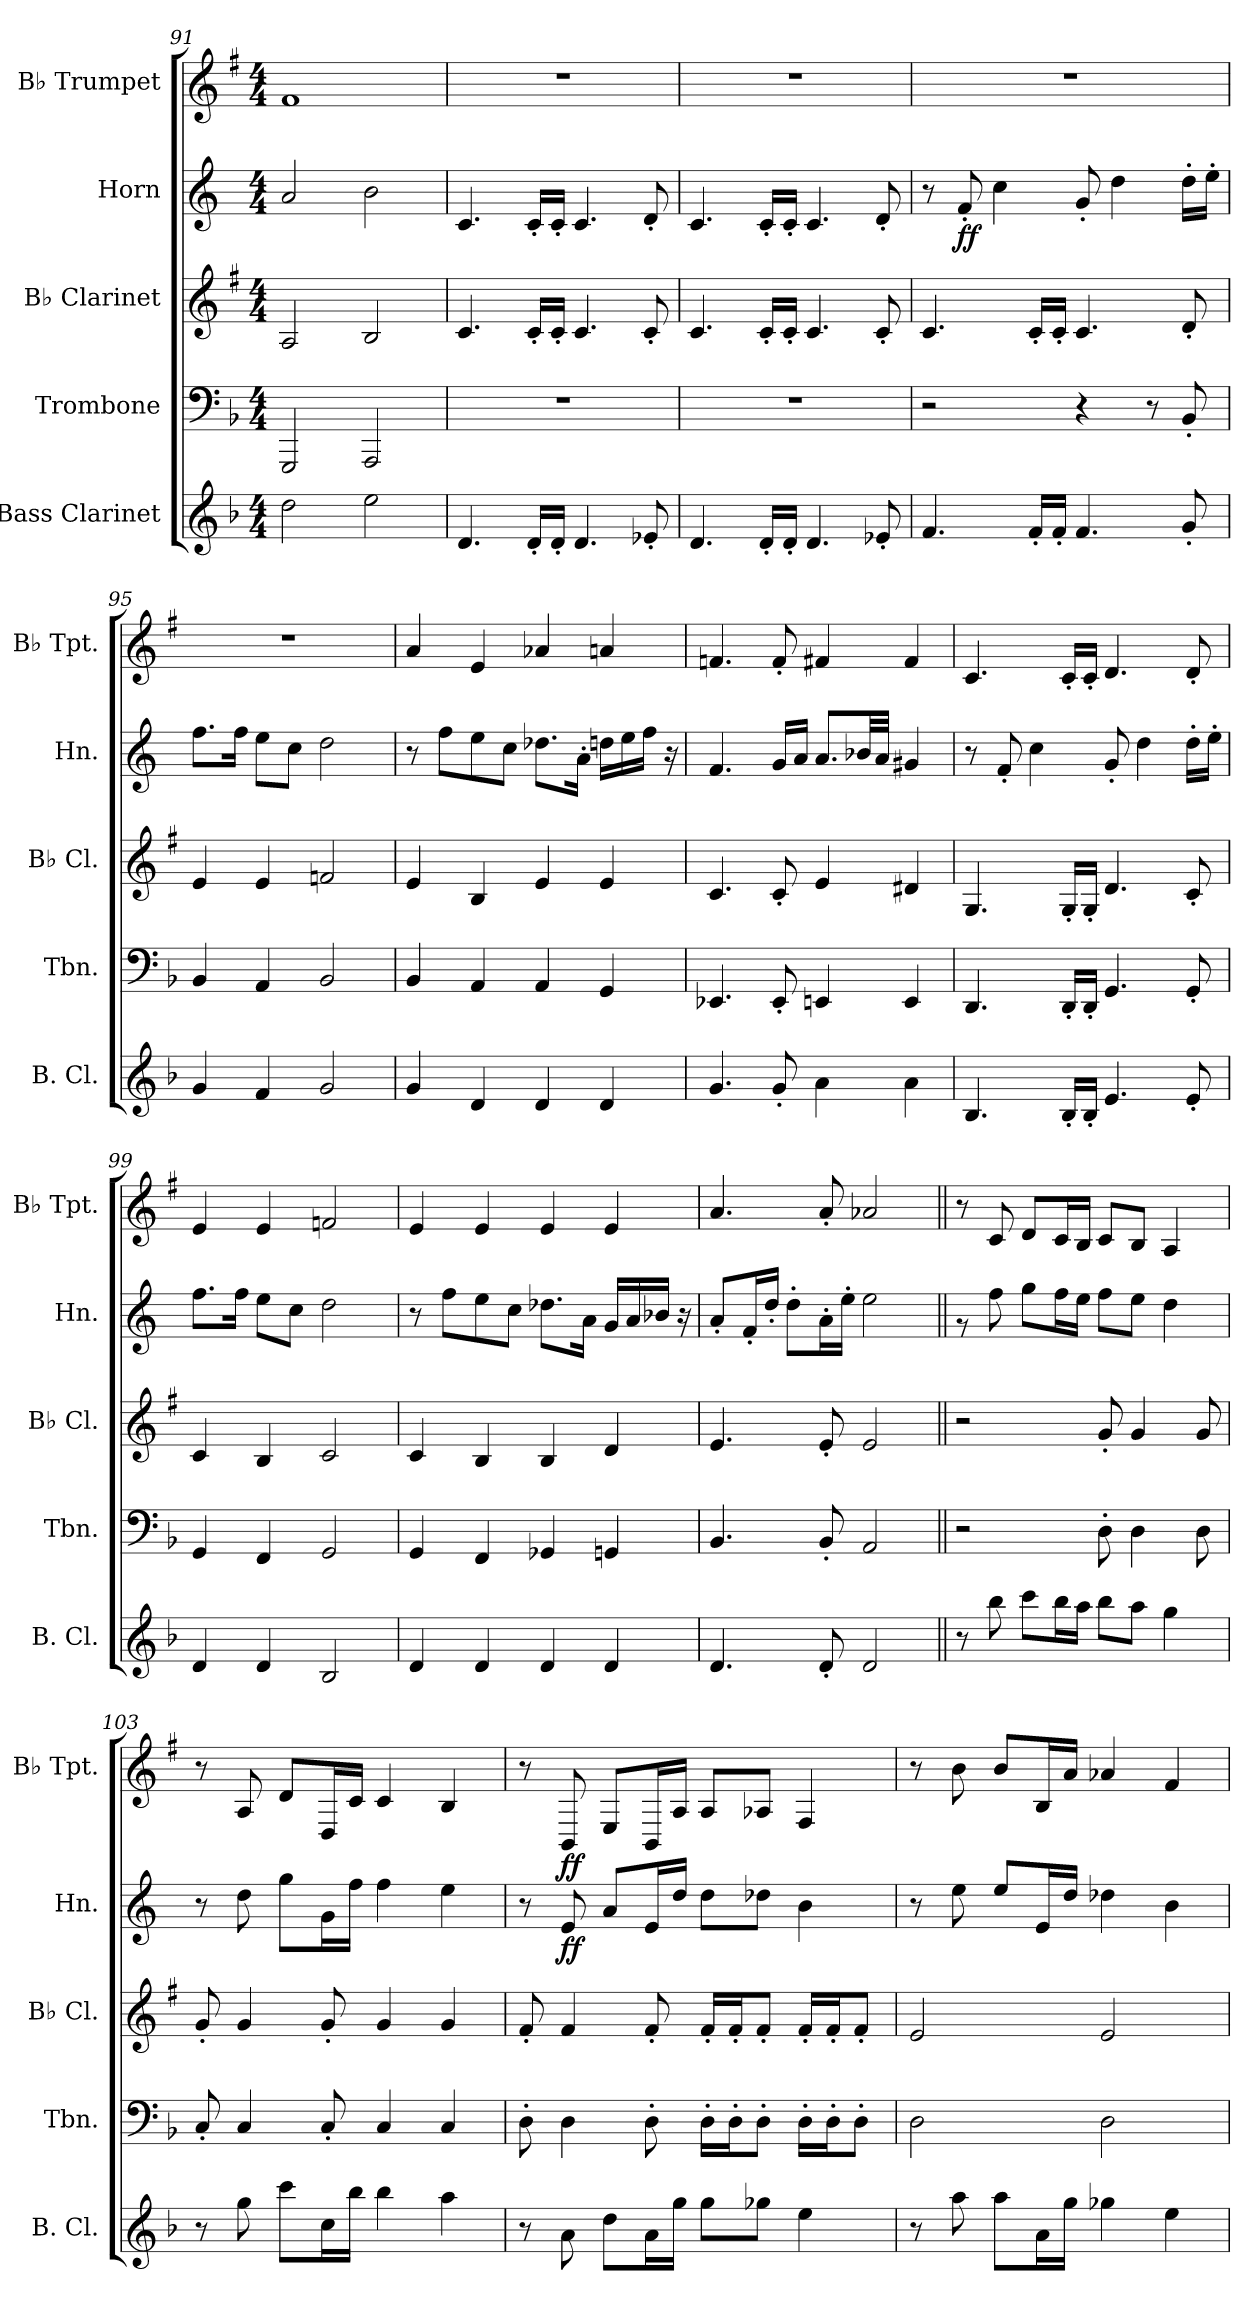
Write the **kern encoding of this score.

**kern	**kern	**kern	**kern	**dynam	**kern	**dynam
*part5	*part4	*part3	*part2	*part2	*part1	*part1
*staff5	*staff4	*staff3	*staff2	*staff2	*staff1	*staff1
*I"Bass Clarinet	*I"Trombone	*I"B♭ Clarinet	*I"Horn	*	*I"B♭ Trumpet	*
*I'B. Cl.	*I'Tbn.	*I'B♭ Cl.	*I'Hn.	*	*I'B♭ Tpt.	*
*clefG2	*clefF4	*clefG2	*clefG2	*	*clefG2	*
*ITrd8c14	*	*ITrd1c2	*ITrd4c7	*	*ITrd1c2	*
*k[b-]	*k[b-]	*k[b-]	*k[b-]	*	*k[b-]	*
*M4/4	*M4/4	*M4/4	*M4/4	*	*M4/4	*
=91	=91	=91	=91	=91	=91	=91
2d\	2GGG/	2G/	2d/	.	1e	.
2e\	2AAA/	2A/	2e\	.	.	.
=92	=92	=92	=92	=92	=92	=92
*	*	*	*	*	*MM96	*
4.D/	1r	4.B-/	4.F/	.	1r	.
16D'/LL	.	16B-'/LL	16F'/LL	.	.	.
16D'/JJ	.	16B-'/JJ	16F'/JJ	.	.	.
4.D/	.	4.B-/	4.F/	.	.	.
8E-X'/	.	8B-'/	8G'/	.	.	.
=93	=93	=93	=93	=93	=93	=93
4.D/	1r	4.B-/	4.F/	.	1r	.
16D'/LL	.	16B-'/LL	16F'/LL	.	.	.
16D'/JJ	.	16B-'/JJ	16F'/JJ	.	.	.
4.D/	.	4.B-/	4.F/	.	.	.
8E-X'/	.	8B-'/	8G'/	.	.	.
!!LO:LB:g=z
=94	=94	=94	=94	=94	=94	=94
4.F/	2r	4.B-/	8r	.	1r	.
!	!	!	!	!LO:DY:b	!	!
.	.	.	8B-'/	ff	.	.
.	.	.	4f\	.	.	.
16F'/LL	.	16B-'/LL	.	.	.	.
16F'/JJ	.	16B-'/JJ	.	.	.	.
4.F/	4r	4.B-/	8c'/	.	.	.
.	.	.	4g\	.	.	.
.	8r	.	.	.	.	.
8G'/	8BB-'/	8c'/	16g'\LL	.	.	.
.	.	.	16a'\JJ	.	.	.
=95	=95	=95	=95	=95	=95	=95
4G/	4BB-/	4d/	8.b-\L	.	1r	.
.	.	.	16b-\Jk	.	.	.
4F/	4AA/	4d/	8a\L	.	.	.
.	.	.	8f\J	.	.	.
2G/	2BB-/	2e-X/	2g\	.	.	.
=96	=96	=96	=96	=96	=96	=96
4G/	4BB-/	4d/	8r	.	4g/	.
.	.	.	8b-\L	.	.	.
4D/	4AA/	4A/	8a\	.	4d/	.
.	.	.	8f\J	.	.	.
4D/	4AA/	4d/	8.g-X\L	.	4g-X/	.
.	.	.	16d'\Jk	.	.	.
4D/	4GG/	4d/	16gn\LL	.	4gn/	.
.	.	.	16a\	.	.	.
.	.	.	16b-\JJ	.	.	.
.	.	.	16r	.	.	.
=97	=97	=97	=97	=97	=97	=97
4.G/	4.EE-X/	4.B-/	4.B-/	.	4.e-X/	.
8G'/	8EE-'/	8B-'/	16c/LL	.	8e-'/	.
.	.	.	16d/JJ	.	.	.
4A\	4EEn/	4d/	8.d/L	.	4en/	.
.	.	.	32e-X/LL	.	.	.
.	.	.	32d/JJJ	.	.	.
4A\	4EE/	4c#X/	4c#X/	.	4e/	.
=98	=98	=98	=98	=98	=98	=98
4.BB-/	4.DD/	4.F/	8r	.	4.B-/	.
.	.	.	8B-'/	.	.	.
.	.	.	4f\	.	.	.
16BB-'/LL	16DD'/LL	16F'/LL	.	.	16B-'/LL	.
16BB-'/JJ	16DD'/JJ	16F'/JJ	.	.	16B-'/JJ	.
4.E/	4.GG/	4.c/	8c'/	.	4.c/	.
.	.	.	4g\	.	.	.
8E'/	8GG'/	8B-'/	16g'\LL	.	8c'/	.
.	.	.	16a'\JJ	.	.	.
=99	=99	=99	=99	=99	=99	=99
4D/	4GG/	4B-/	8.b-\L	.	4d/	.
.	.	.	16b-\Jk	.	.	.
4D/	4FF/	4A/	8a\L	.	4d/	.
.	.	.	8f\J	.	.	.
2BB-/	2GG/	2B-/	2g\	.	2e-X/	.
!!LO:LB:g=z
=100	=100	=100	=100	=100	=100	=100
4D/	4GG/	4B-/	8r	.	4d/	.
.	.	.	8b-\L	.	.	.
4D/	4FF/	4A/	8a\	.	4d/	.
.	.	.	8f\J	.	.	.
4D/	4GG-X/	4A/	8.g-X\L	.	4d/	.
.	.	.	16d\Jk	.	.	.
4D/	4GGn/	4c/	16c/LL	.	4d/	.
.	.	.	16d/	.	.	.
.	.	.	16e-X/JJ	.	.	.
.	.	.	16r	.	.	.
=101	=101	=101	=101	=101	=101	=101
4.D/	4.BB-/	4.d/	8d'/L	.	4.g/	.
.	.	.	16B-'/L	.	.	.
.	.	.	16g'/JJ	.	.	.
.	.	.	8g'\L	.	.	.
8D'/	8BB-'/	8d'/	16d'\L	.	8g'/	.
.	.	.	16a'\JJ	.	.	.
2D/	2AA/	2d/	2a\	.	2g-X/	.
=102||	=102||	=102||	=102||	=102||	=102||	=102||
8r	2r	2r	8rg	.	8r	.
8b-\	.	.	8b-\	.	8B-/	.
8cc\L	.	.	8cc\L	.	8c/L	.
16b-\L	.	.	16b-\L	.	16B-/L	.
16a\JJ	.	.	16a\JJ	.	16A/JJ	.
8b-\L	8D'\	8f'/	8b-\L	.	8B-/L	.
8a\J	4D\	4f/	8a\J	.	8A/J	.
4g\	.	.	4g\	.	4G/	.
.	8D\	8f/	.	.	.	.
=103	=103	=103	=103	=103	=103	=103
8r	8C'/	8f'/	8r	.	8r	.
8g\	4C/	4f/	8g\	.	8G/	.
8cc\L	.	.	8cc\L	.	8c/L	.
16c\L	8C'/	8f'/	16c\L	.	16C/L	.
16b-\JJ	.	.	16b-\JJ	.	16B-/JJ	.
4b-\	4C/	4f/	4b-\	.	4B-/	.
4a\	4C/	4f/	4a\	.	4A/	.
=104	=104	=104	=104	=104	=104	=104
8r	8D'\	8e'/	8r	.	8r	.
!	!	!	!	!LO:DY:b	!	!LO:DY:b
8A\	4D\	4e/	8A/	ff	8AA/	ff
8d\L	.	.	8d/L	.	8D/L	.
16A\L	8D'\	8e'/	16A/L	.	16AA/L	.
16g\JJ	.	.	16g/JJ	.	16G/JJ	.
8g\L	16D'\LL	16e'/LL	8g\L	.	8G/L	.
.	16D'\J	16e'/J	.	.	.	.
8g-X\J	8D'\J	8e'/J	8g-X\J	.	8G-X/J	.
4e\	16D'\LL	16e'/LL	4e\	.	4E/	.
.	16D'\J	16e'/J	.	.	.	.
.	8D'\J	8e'/J	.	.	.	.
!!LO:PB:g=z
=105	=105	=105	=105	=105	=105	=105
8r	2D\	2d/	8r	.	8r	.
8a\	.	.	8a\	.	8a\	.
8a\L	.	.	8a/L	.	8a/L	.
16A\L	.	.	16A/L	.	16A/L	.
16g\JJ	.	.	16g/JJ	.	16g/JJ	.
4g-X\	2D\	2d/	4g-X\	.	4g-X/	.
4e\	.	.	4e\	.	4e/	.
=	=	=	=	=	=	=
*-	*-	*-	*-	*-	*-	*-
